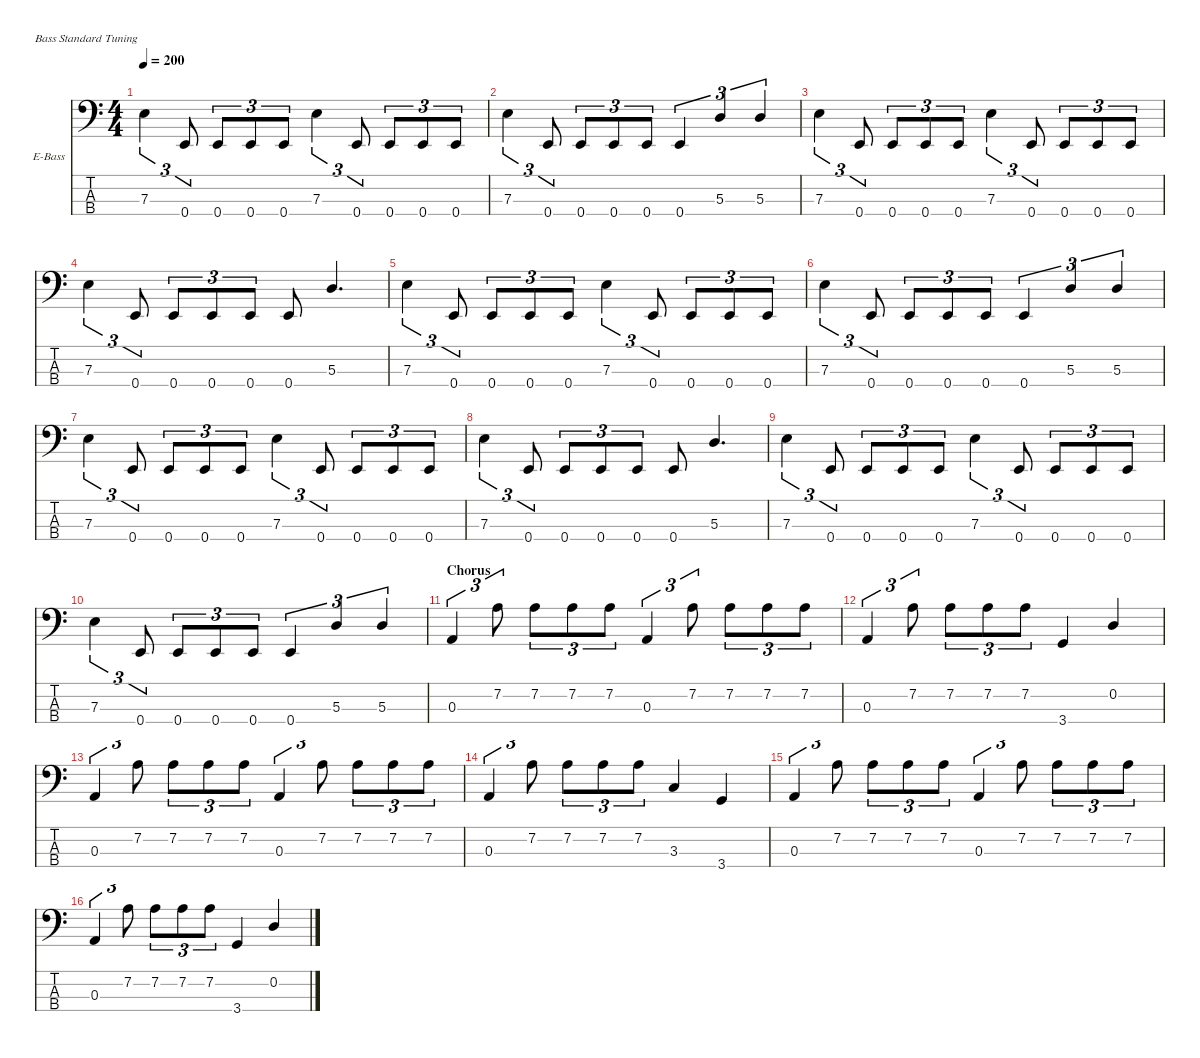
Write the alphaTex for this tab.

\hideDynamics
\bracketExtendMode nobrackets
\firstSystemTrackNameOrientation horizontal
\otherSystemsTrackNameOrientation horizontal
\track ("Bass" "E-Bass") {instrument electricbassfinger}
\staff {score tabs}
\tuning (G2 D2 A1 E1)
\ts (4 4)
\tempo 200
\clef f4
\ks c
7.3.4{tu (3 2) dy f beam Down} 0.4.8{tu (3 2) beam Up} 0.4.8{tu (3 2) beam Up} 0.4.8{tu (3 2) beam Up} 0.4.8{tu (3 2) beam Up} 7.3.4{tu (3 2) beam Down} 0.4.8{tu (3 2) beam Up} 0.4.8{tu (3 2) beam Up} 0.4.8{tu (3 2) beam Up} 0.4.8{tu (3 2) beam Up} |
7.3.4{tu (3 2) beam Down} 0.4.8{tu (3 2) beam Up} 0.4.8{tu (3 2) beam Up} 0.4.8{tu (3 2) beam Up} 0.4.8{tu (3 2) beam Up} 0.4.4{tu (3 2) beam Up} 5.3.4{tu (3 2) beam Up} 5.3.4{tu (3 2) beam Up} |
7.3.4{tu (3 2) beam Down} 0.4.8{tu (3 2) beam Up} 0.4.8{tu (3 2) beam Up} 0.4.8{tu (3 2) beam Up} 0.4.8{tu (3 2) beam Up} 7.3.4{tu (3 2) beam Down} 0.4.8{tu (3 2) beam Up} 0.4.8{tu (3 2) beam Up} 0.4.8{tu (3 2) beam Up} 0.4.8{tu (3 2) beam Up} |
7.3.4{tu (3 2) beam Down} 0.4.8{tu (3 2) beam Up} 0.4.8{tu (3 2) beam Up} 0.4.8{tu (3 2) beam Up} 0.4.8{tu (3 2) beam Up} 0.4.8{beam Up} 5.3.4{d beam Up} |
7.3.4{tu (3 2) beam Down} 0.4.8{tu (3 2) beam Up} 0.4.8{tu (3 2) beam Up} 0.4.8{tu (3 2) beam Up} 0.4.8{tu (3 2) beam Up} 7.3.4{tu (3 2) beam Down} 0.4.8{tu (3 2) beam Up} 0.4.8{tu (3 2) beam Up} 0.4.8{tu (3 2) beam Up} 0.4.8{tu (3 2) beam Up} |
7.3.4{tu (3 2) beam Down} 0.4.8{tu (3 2) beam Up} 0.4.8{tu (3 2) beam Up} 0.4.8{tu (3 2) beam Up} 0.4.8{tu (3 2) beam Up} 0.4.4{tu (3 2) beam Up} 5.3.4{tu (3 2) beam Up} 5.3.4{tu (3 2) beam Up} |
7.3.4{tu (3 2) beam Down} 0.4.8{tu (3 2) beam Up} 0.4.8{tu (3 2) beam Up} 0.4.8{tu (3 2) beam Up} 0.4.8{tu (3 2) beam Up} 7.3.4{tu (3 2) beam Down} 0.4.8{tu (3 2) beam Up} 0.4.8{tu (3 2) beam Up} 0.4.8{tu (3 2) beam Up} 0.4.8{tu (3 2) beam Up} |
7.3.4{tu (3 2) beam Down} 0.4.8{tu (3 2) beam Up} 0.4.8{tu (3 2) beam Up} 0.4.8{tu (3 2) beam Up} 0.4.8{tu (3 2) beam Up} 0.4.8{beam Up} 5.3.4{d beam Up} |
7.3.4{tu (3 2) beam Down} 0.4.8{tu (3 2) beam Up} 0.4.8{tu (3 2) beam Up} 0.4.8{tu (3 2) beam Up} 0.4.8{tu (3 2) beam Up} 7.3.4{tu (3 2) beam Down} 0.4.8{tu (3 2) beam Up} 0.4.8{tu (3 2) beam Up} 0.4.8{tu (3 2) beam Up} 0.4.8{tu (3 2) beam Up} |
7.3.4{tu (3 2) beam Down} 0.4.8{tu (3 2) beam Up} 0.4.8{tu (3 2) beam Up} 0.4.8{tu (3 2) beam Up} 0.4.8{tu (3 2) beam Up} 0.4.4{tu (3 2) beam Up} 5.3.4{tu (3 2) beam Up} 5.3.4{tu (3 2) beam Up} |
\section ("" "Chorus")
0.3.4{tu (3 2) beam Up} 7.2.8{tu (3 2) beam Down} 7.2.8{tu (3 2) beam Down} 7.2.8{tu (3 2) beam Down} 7.2.8{tu (3 2) beam Down} 0.3.4{tu (3 2) beam Up} 7.2.8{tu (3 2) beam Down} 7.2.8{tu (3 2) beam Down} 7.2.8{tu (3 2) beam Down} 7.2.8{tu (3 2) beam Down} |
0.3.4{tu (3 2) beam Up} 7.2.8{tu (3 2) beam Down} 7.2.8{tu (3 2) beam Down} 7.2.8{tu (3 2) beam Down} 7.2.8{tu (3 2) beam Down} 3.4.4{beam Up} 0.2.4{beam Up} |
0.3.4{tu (3 2) beam Up} 7.2.8{tu (3 2) beam Down} 7.2.8{tu (3 2) beam Down} 7.2.8{tu (3 2) beam Down} 7.2.8{tu (3 2) beam Down} 0.3.4{tu (3 2) beam Up} 7.2.8{tu (3 2) beam Down} 7.2.8{tu (3 2) beam Down} 7.2.8{tu (3 2) beam Down} 7.2.8{tu (3 2) beam Down} |
0.3.4{tu (3 2) beam Up} 7.2.8{tu (3 2) beam Down} 7.2.8{tu (3 2) beam Down} 7.2.8{tu (3 2) beam Down} 7.2.8{tu (3 2) beam Down} 3.3.4{beam Up} 3.4.4{beam Up} |
0.3.4{tu (3 2) beam Up} 7.2.8{tu (3 2) beam Down} 7.2.8{tu (3 2) beam Down} 7.2.8{tu (3 2) beam Down} 7.2.8{tu (3 2) beam Down} 0.3.4{tu (3 2) beam Up} 7.2.8{tu (3 2) beam Down} 7.2.8{tu (3 2) beam Down} 7.2.8{tu (3 2) beam Down} 7.2.8{tu (3 2) beam Down} |
0.3.4{tu (3 2) beam Up} 7.2.8{tu (3 2) beam Down} 7.2.8{tu (3 2) beam Down} 7.2.8{tu (3 2) beam Down} 7.2.8{tu (3 2) beam Down} 3.4.4{beam Up} 0.2.4{beam Up}
